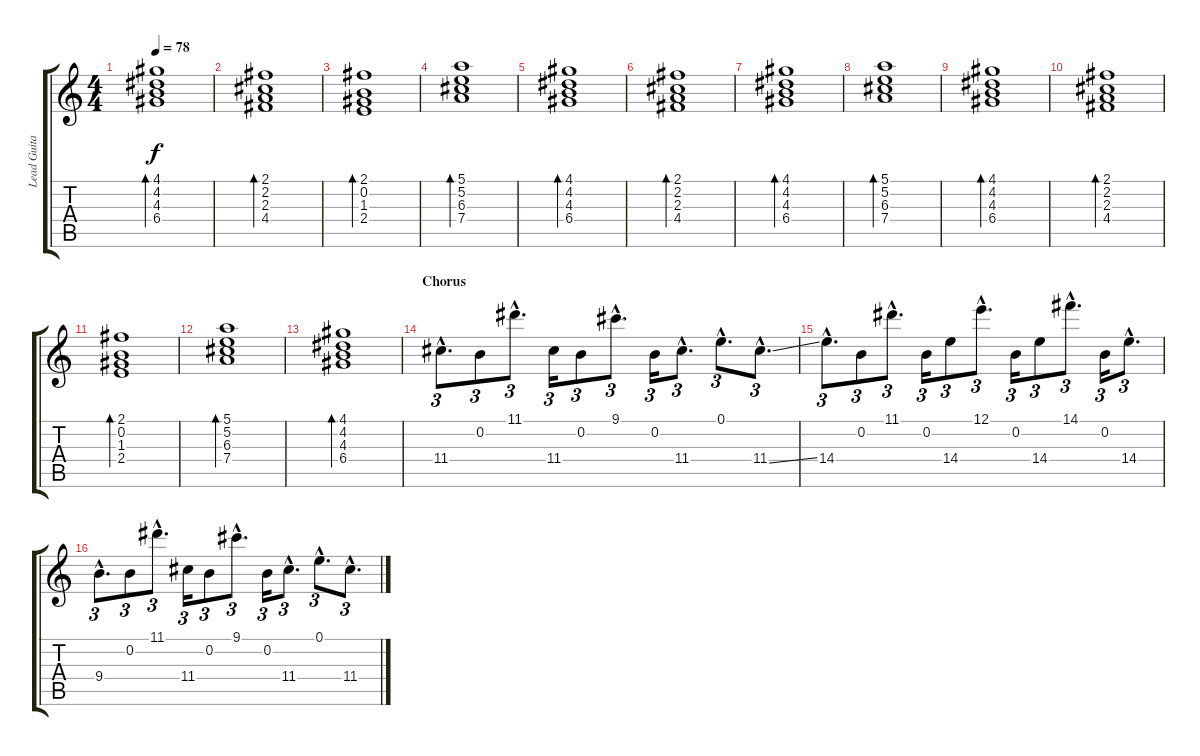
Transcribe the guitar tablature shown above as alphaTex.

\track ("Lead Guitar" "Lead Guita") {instrument electricguitarjazz}
\staff {score tabs}
\tuning (E4 B3 G3 D3 A2 E2) {hide}
\ts (4 4)
\tempo 78
\clef g2
\ks c
(4.1 4.2 4.3 6.4).1{bd 120 dy f} |
(2.1 2.2 2.3 4.4).1{bd 120} |
(2.1 0.2 1.3 2.4).1{bd 120} |
(5.1 5.2 6.3 7.4).1{bd 120} |
(4.1 4.2 4.3 6.4).1{bd 120} |
(2.1 2.2 2.3 4.4).1{bd 120} |
(4.1 4.2 4.3 6.4).1{bd 120} |
(5.1 5.2 6.3 7.4).1{bd 120} |
(4.1 4.2 4.3 6.4).1{bd 120} |
(2.1 2.2 2.3 4.4).1{bd 120} |
(2.1 0.2 1.3 2.4).1{bd 120} |
(5.1 5.2 6.3 7.4).1{bd 120} |
(4.1 4.2 4.3 6.4).1{bd 120} |
\section ("" "Chorus")
11.4{hac}.8{d tu (3 2)} 0.2.8{tu (3 2)} 11.1{hac}.8{d tu (3 2)} 11.4.16{tu (3 2)} 0.2.8{tu (3 2)} 9.1{hac}.8{d tu (3 2)} 0.2.16{tu (3 2)} 11.4{hac}.8{d tu (3 2)} 0.1{hac}.8{d tu (3 2)} 11.4{ss hac}.8{d tu (3 2)} |
14.4{hac}.8{d tu (3 2)} 0.2.8{tu (3 2)} 11.1{hac}.8{d tu (3 2)} 0.2.16{tu (3 2)} 14.4.8{tu (3 2)} 12.1{hac}.8{d tu (3 2)} 0.2.16{tu (3 2)} 14.4.8{tu (3 2)} 14.1{hac}.8{d tu (3 2)} 0.2.16{tu (3 2)} 14.4{hac}.8{d tu (3 2)} |
9.4{hac}.8{d tu (3 2)} 0.2.8{tu (3 2)} 11.1{hac}.8{d tu (3 2)} 11.4.16{tu (3 2)} 0.2.8{tu (3 2)} 9.1{hac}.8{d tu (3 2)} 0.2.16{tu (3 2)} 11.4{hac}.8{d tu (3 2)} 0.1{hac}.8{d tu (3 2)} 11.4{hac}.8{d tu (3 2)}
